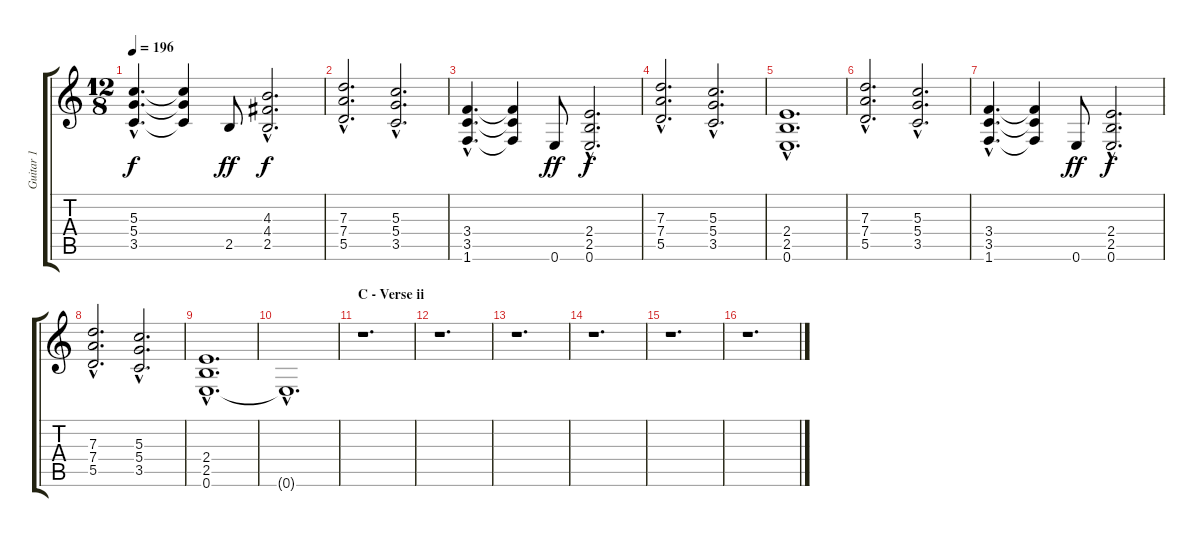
\track ("Guitar 1" "Guitar 1") {instrument distortionguitar}
\staff {score tabs}
\tuning (E4 B3 G3 D3 A2 E2) {hide}
\ts (12 8)
\tempo 196
\clef g2
\ks c
(5.3{hac} 5.4{hac} 3.5{hac}).4{d dy f} (5.3{t} 5.4{t} 3.5{t}).4 2.5.8{dy ff} (4.3{hac} 4.4{hac} 2.5{hac}).2{d dy f} |
(7.3{hac} 7.4{hac} 5.5{hac}).2{d} (5.3{hac} 5.4{hac} 3.5{hac}).2{d} |
(3.4{hac} 3.5{hac} 1.6{hac}).4{d} (3.4{t} 3.5{t} 1.6{t}).4 0.6.8{dy ff} (2.4{hac} 2.5{hac} 0.6{hac}).2{d dy f} |
(7.3{hac} 7.4{hac} 5.5{hac}).2{d} (5.3{hac} 5.4{hac} 3.5{hac}).2{d} |
(2.4{hac} 2.5{hac} 0.6{hac}).1{d} |
(7.3{hac} 7.4{hac} 5.5{hac}).2{d} (5.3{hac} 5.4{hac} 3.5{hac}).2{d} |
(3.4{hac} 3.5{hac} 1.6{hac}).4{d} (3.4{t} 3.5{t} 1.6{t}).4 0.6.8{dy ff} (2.4{hac} 2.5{hac} 0.6{hac}).2{d dy f} |
(7.3{hac} 7.4{hac} 5.5{hac}).2{d} (5.3{hac} 5.4{hac} 3.5{hac}).2{d} |
(2.4{hac} 2.5{hac} 0.6{hac}).1{d} |
0.6{hac t}.1{d volume 8} |
\section ("" "C - Verse ii")
r.1{d volume 14} |
r.1{d} |
r.1{d} |
r.1{d} |
r.1{d} |
r.1{d}
